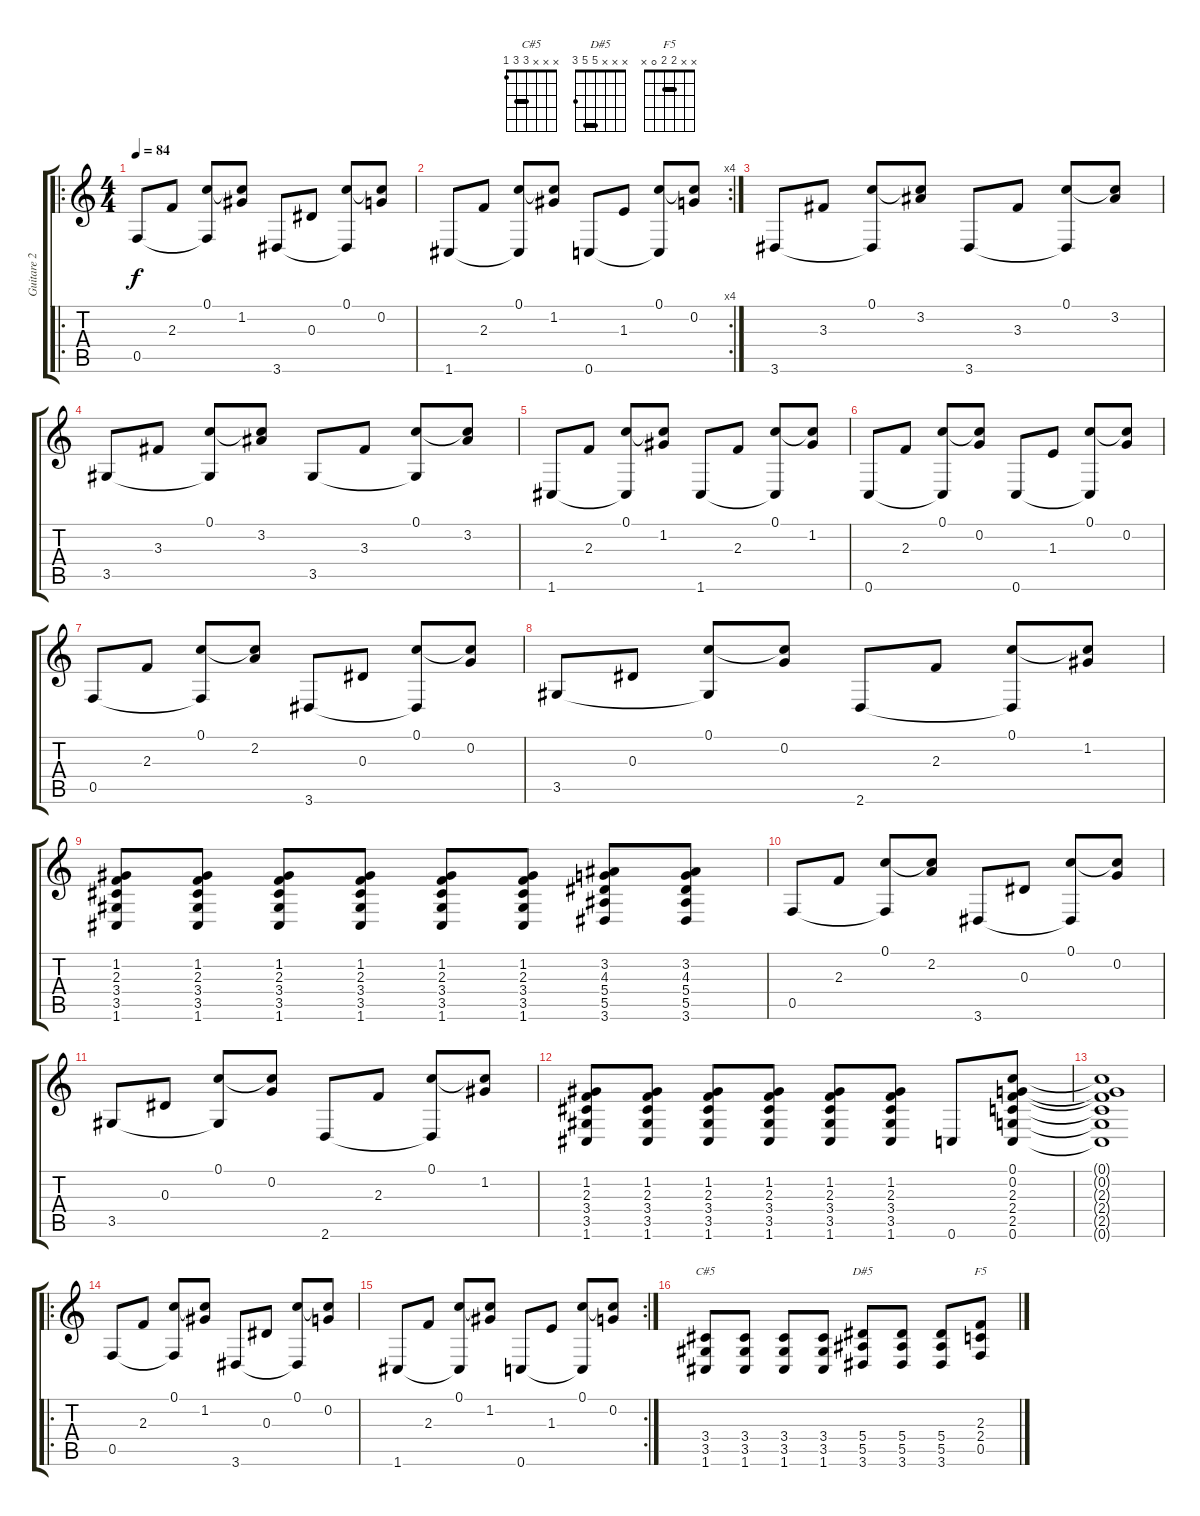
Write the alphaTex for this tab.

\track ("Guitare 2" "Guitare 2") {instrument distortionguitar}
\staff {score tabs}
\tuning (C4 G3 Eb3 Bb2 F2 C2) {hide}
\chord ("C#5" x x x 3 3 1) {barre 3}
\chord ("D#5" x x x 5 5 3) {barre 5}
\chord ("F5" x x 2 2 0 x) {barre 2}
\ro
\ts (4 4)
\tempo 84
\clef g2
\ks c
0.5.8{dy f} 2.3.8 (0.1 0.5{t}).8 (0.1{t} 1.2).8 3.6.8 0.3.8 (0.1 3.6{t}).8 (0.1{t} 0.2).8 |
\rc 4
1.6.8 2.3.8 (0.1 1.6{t}).8 (0.1{t} 1.2).8 0.6.8 1.3.8 (0.1 0.6{t}).8 (0.1{t} 0.2).8 |
3.6.8 3.3.8 (0.1 3.6{t}).8 (0.1{t} 3.2).8 3.6.8 3.3.8 (0.1 3.6{t}).8 (0.1{t} 3.2).8 |
3.5.8 3.3.8 (0.1 3.5{t}).8 (0.1{t} 3.2).8 3.5.8 3.3.8 (0.1 3.5{t}).8 (0.1{t} 3.2).8 |
1.6.8 2.3.8 (0.1 1.6{t}).8 (0.1{t} 1.2).8 1.6.8 2.3.8 (0.1 1.6{t}).8 (0.1{t} 1.2).8 |
0.6.8 2.3.8 (0.1 0.6{t}).8 (0.1{t} 0.2).8 0.6.8 1.3.8 (0.1 0.6{t}).8 (0.1{t} 0.2).8 |
0.5.8 2.3.8 (0.1 0.5{t}).8 (0.1{t} 2.2).8 3.6.8 0.3.8 (0.1 3.6{t}).8 (0.1{t} 0.2).8 |
3.5.8 0.3.8 (0.1 3.5{t}).8 (0.1{t} 0.2).8 2.6.8 2.3.8 (0.1 2.6{t}).8 (0.1{t} 1.2).8 |
(1.2 2.3 3.4 3.5 1.6).8 (1.2 2.3 3.4 3.5 1.6).8 (1.2 2.3 3.4 3.5 1.6).8 (1.2 2.3 3.4 3.5 1.6).8 (1.2 2.3 3.4 3.5 1.6).8 (1.2 2.3 3.4 3.5 1.6).8 (3.2 4.3 5.4 5.5 3.6).8 (3.2 4.3 5.4 5.5 3.6).8 |
0.5.8 2.3.8 (0.1 0.5{t}).8 (0.1{t} 2.2).8 3.6.8 0.3.8 (0.1 3.6{t}).8 (0.1{t} 0.2).8 |
3.5.8 0.3.8 (0.1 3.5{t}).8 (0.1{t} 0.2).8 2.6.8 2.3.8 (0.1 2.6{t}).8 (0.1{t} 1.2).8 |
(1.2 2.3 3.4 3.5 1.6).8 (1.2 2.3 3.4 3.5 1.6).8 (1.2 2.3 3.4 3.5 1.6).8 (1.2 2.3 3.4 3.5 1.6).8 (1.2 2.3 3.4 3.5 1.6).8 (1.2 2.3 3.4 3.5 1.6).8 0.6.8 (0.1 0.2 2.3 2.4 2.5 0.6).8 |
(0.1{t} 0.2{t} 2.3{t} 2.4{t} 2.5{t} 0.6{t}).1 |
\ro
0.5.8 2.3.8 (0.1 0.5{t}).8 (0.1{t} 1.2).8 3.6.8 0.3.8 (0.1 3.6{t}).8 (0.1{t} 0.2).8 |
\rc 2
1.6.8 2.3.8 (0.1 1.6{t}).8 (0.1{t} 1.2).8 0.6.8 1.3.8 (0.1 0.6{t}).8 (0.1{t} 0.2).8 |
(3.4 3.5 1.6).8{ch "C#5"} (3.4 3.5 1.6).8 (3.4 3.5 1.6).8 (3.4 3.5 1.6).8 (5.4 5.5 3.6).8{ch "D#5"} (5.4 5.5 3.6).8 (5.4 5.5 3.6).8 (2.3 2.4 0.5).8{ch "F5"}
